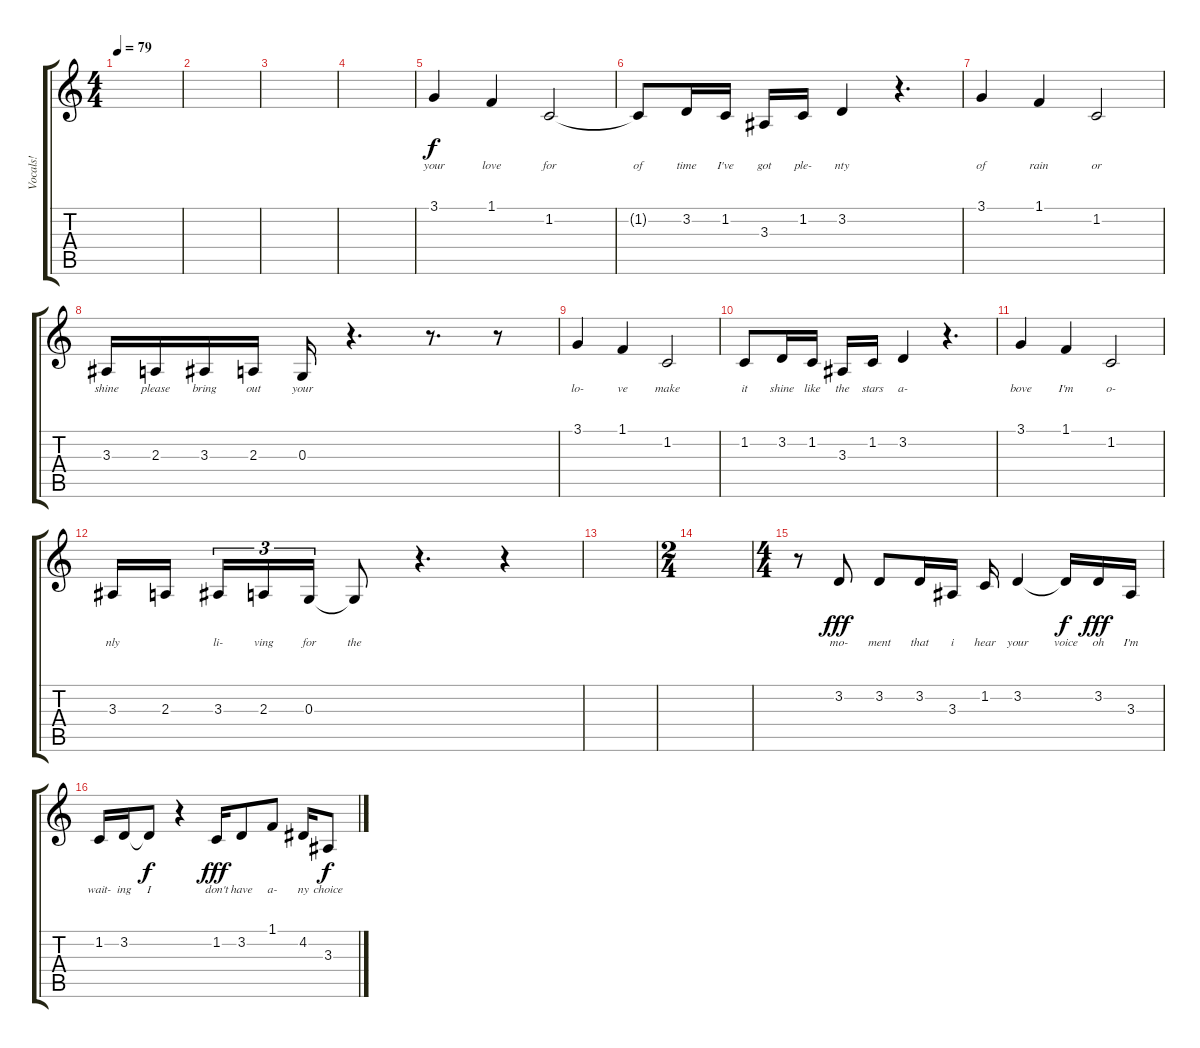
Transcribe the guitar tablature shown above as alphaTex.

\track ("Vocals!" "Vocals!") {instrument lead6voice}
\staff {score tabs}
\tuning (E4 B3 G3 D3 A2 E2) {hide}
\ts (4 4)
\tempo 79
\clef g2
\ks c
|
|
|
|
3.1.4{lyrics (0 "your") lyrics (1 "") lyrics (2 "") lyrics (3 "") lyrics (4 "") dy f} 1.1.4{lyrics (0 "love") lyrics (1 "") lyrics (2 "") lyrics (3 "") lyrics (4 "")} 1.2.2{lyrics (0 "for") lyrics (1 "") lyrics (2 "") lyrics (3 "") lyrics (4 "")} |
1.2{t}.8{lyrics (0 "of") lyrics (1 "") lyrics (2 "") lyrics (3 "") lyrics (4 "")} 3.2.16{lyrics (0 "time") lyrics (1 "") lyrics (2 "") lyrics (3 "") lyrics (4 "")} 1.2.16{lyrics (0 "I've") lyrics (1 "") lyrics (2 "") lyrics (3 "") lyrics (4 "")} 3.3.16{lyrics (0 "got") lyrics (1 "") lyrics (2 "") lyrics (3 "") lyrics (4 "")} 1.2.16{lyrics (0 "ple-") lyrics (1 "") lyrics (2 "") lyrics (3 "") lyrics (4 "")} 3.2.4{lyrics (0 "nty") lyrics (1 "") lyrics (2 "") lyrics (3 "") lyrics (4 "")} r.4{d} |
3.1.4{lyrics (0 "of") lyrics (1 "") lyrics (2 "") lyrics (3 "") lyrics (4 "")} 1.1.4{lyrics (0 "rain") lyrics (1 "") lyrics (2 "") lyrics (3 "") lyrics (4 "")} 1.2.2{lyrics (0 "or") lyrics (1 "") lyrics (2 "") lyrics (3 "") lyrics (4 "")} |
3.3.16{lyrics (0 "shine") lyrics (1 "") lyrics (2 "") lyrics (3 "") lyrics (4 "")} 2.3.16{lyrics (0 "please") lyrics (1 "") lyrics (2 "") lyrics (3 "") lyrics (4 "")} 3.3.16{lyrics (0 "bring") lyrics (1 "") lyrics (2 "") lyrics (3 "") lyrics (4 "")} 2.3.16{lyrics (0 "out") lyrics (1 "") lyrics (2 "") lyrics (3 "") lyrics (4 "")} 0.3.16{lyrics (0 "your") lyrics (1 "") lyrics (2 "") lyrics (3 "") lyrics (4 "")} r.4{d} r.8{d} r.8 |
3.1.4{lyrics (0 "lo-") lyrics (1 "") lyrics (2 "") lyrics (3 "") lyrics (4 "")} 1.1.4{lyrics (0 "ve") lyrics (1 "") lyrics (2 "") lyrics (3 "") lyrics (4 "")} 1.2.2{lyrics (0 "make") lyrics (1 "") lyrics (2 "") lyrics (3 "") lyrics (4 "")} |
1.2.8{lyrics (0 "it") lyrics (1 "") lyrics (2 "") lyrics (3 "") lyrics (4 "")} 3.2.16{lyrics (0 "shine") lyrics (1 "") lyrics (2 "") lyrics (3 "") lyrics (4 "")} 1.2.16{lyrics (0 "like") lyrics (1 "") lyrics (2 "") lyrics (3 "") lyrics (4 "")} 3.3.16{lyrics (0 "the") lyrics (1 "") lyrics (2 "") lyrics (3 "") lyrics (4 "")} 1.2.16{lyrics (0 "stars") lyrics (1 "") lyrics (2 "") lyrics (3 "") lyrics (4 "")} 3.2.4{lyrics (0 "a-") lyrics (1 "") lyrics (2 "") lyrics (3 "") lyrics (4 "")} r.4{d} |
3.1.4{lyrics (0 "bove") lyrics (1 "") lyrics (2 "") lyrics (3 "") lyrics (4 "")} 1.1.4{lyrics (0 "I'm") lyrics (1 "") lyrics (2 "") lyrics (3 "") lyrics (4 "")} 1.2.2{lyrics (0 "o-") lyrics (1 "") lyrics (2 "") lyrics (3 "") lyrics (4 "")} |
3.3.16{lyrics (0 "nly") lyrics (1 "") lyrics (2 "") lyrics (3 "") lyrics (4 "")} 2.3.16{lyrics (0 "") lyrics (1 "") lyrics (2 "") lyrics (3 "") lyrics (4 "") beam splitsecondary} 3.3.16{tu (3 2) lyrics (0 "li-") lyrics (1 "") lyrics (2 "") lyrics (3 "") lyrics (4 "")} 2.3.16{tu (3 2) lyrics (0 "ving") lyrics (1 "") lyrics (2 "") lyrics (3 "") lyrics (4 "")} 0.3.16{tu (3 2) lyrics (0 "for") lyrics (1 "") lyrics (2 "") lyrics (3 "") lyrics (4 "")} 0.3{t}.8{lyrics (0 "the") lyrics (1 "") lyrics (2 "") lyrics (3 "") lyrics (4 "")} r.4{d} r.4 |
|
\ts (2 4)
|
\ts (4 4)
r.8 3.2.8{lyrics (0 "mo-") lyrics (1 "") lyrics (2 "") lyrics (3 "") lyrics (4 "") dy fff} 3.2.8{lyrics (0 "ment") lyrics (1 "") lyrics (2 "") lyrics (3 "") lyrics (4 "")} 3.2.16{lyrics (0 "that") lyrics (1 "") lyrics (2 "") lyrics (3 "") lyrics (4 "")} 3.3.16{lyrics (0 "i") lyrics (1 "") lyrics (2 "") lyrics (3 "") lyrics (4 "")} 1.2.16{lyrics (0 "hear") lyrics (1 "") lyrics (2 "") lyrics (3 "") lyrics (4 "")} 3.2.4{lyrics (0 "your") lyrics (1 "") lyrics (2 "") lyrics (3 "") lyrics (4 "")} 3.2{t}.16{lyrics (0 "voice") lyrics (1 "") lyrics (2 "") lyrics (3 "") lyrics (4 "") dy f} 3.2.16{lyrics (0 "oh") lyrics (1 "") lyrics (2 "") lyrics (3 "") lyrics (4 "") dy fff} 3.3.16{lyrics (0 "I'm") lyrics (1 "") lyrics (2 "") lyrics (3 "") lyrics (4 "")} |
1.2.16{lyrics (0 "wait-") lyrics (1 "") lyrics (2 "") lyrics (3 "") lyrics (4 "")} 3.2.16{lyrics (0 "ing") lyrics (1 "") lyrics (2 "") lyrics (3 "") lyrics (4 "")} 3.2{t}.8{lyrics (0 "I") lyrics (1 "") lyrics (2 "") lyrics (3 "") lyrics (4 "") dy f} r.4 1.2.16{lyrics (0 "don't") lyrics (1 "") lyrics (2 "") lyrics (3 "") lyrics (4 "") dy fff} 3.2.8{lyrics (0 "have") lyrics (1 "") lyrics (2 "") lyrics (3 "") lyrics (4 "")} 1.1.8{lyrics (0 "a-") lyrics (1 "") lyrics (2 "") lyrics (3 "") lyrics (4 "")} 4.2.16{lyrics (0 "ny") lyrics (1 "") lyrics (2 "") lyrics (3 "") lyrics (4 "")} 3.3.8{lyrics (0 "choice") lyrics (1 "") lyrics (2 "") lyrics (3 "") lyrics (4 "") dy f}
